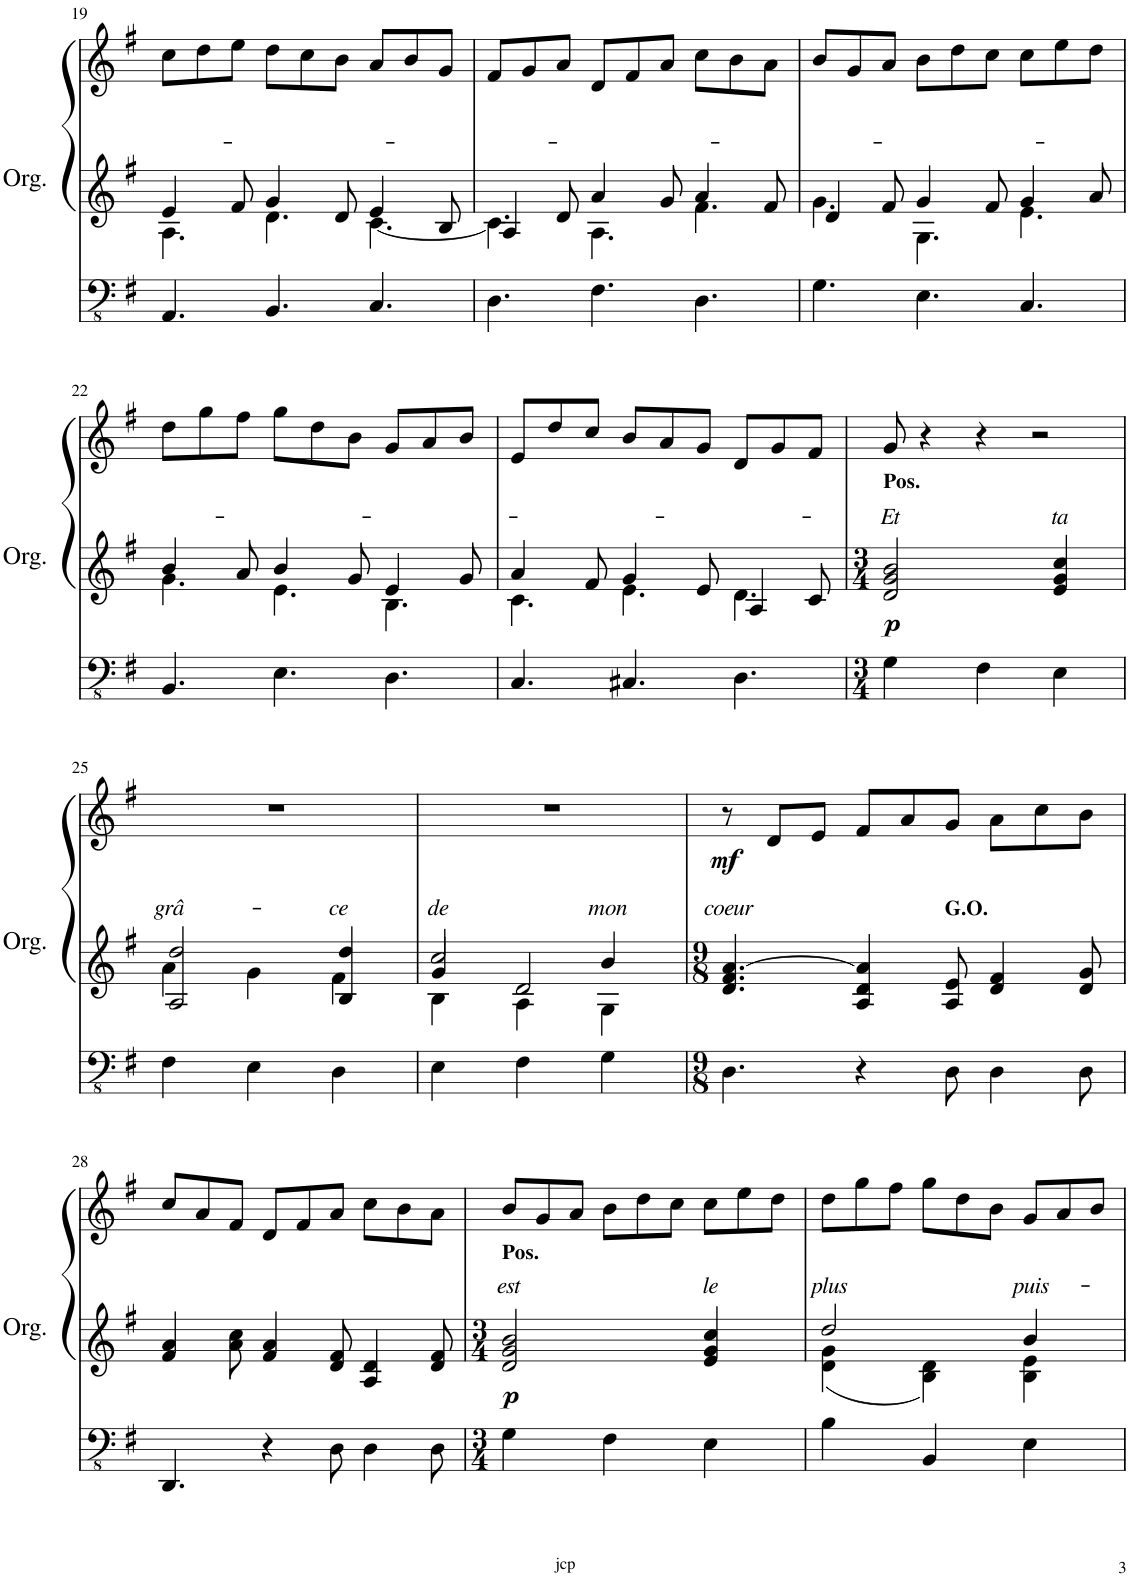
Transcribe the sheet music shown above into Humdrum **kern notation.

**kern	**kern	**text	**kern	**dynam
*part1	*part1	*part1	*part1	*part1
*staff3	*staff2	*staff2	*staff1	*staff1/2/3
*I"Orgue à tuyaux	*	*	*	*
*I'Org.	*	*	*	*
!!LO:PB:g=z
*clefFv4	*clefG2	*	*clefG2	*
*k[f#]	*k[f#]	*	*k[f#]	*
*M9/8	*M9/8	*	*M9/8	*
=19	=19	=19	=19	=19
*	*^	*	*	*
4.AAA/	4e/	4.A\	.	8cc\L	.
.	.	.	.	8dd\	.
.	8f#/	.	.	8ee\J	.
4.BBB/	4g/	4.d\	.	8dd\L	.
.	.	.	.	8cc\	.
.	8d/	.	.	8b\J	.
4.CC/	4e/	[4.c\	.	8a/L	.
.	.	.	.	8b/	.
.	8B/	.	.	8g/J	.
=20	=20	=20	=20	=20	=20
4.DD\	4A/	4.c\]	.	8f#/L	.
.	.	.	.	8g/	.
.	8d/	.	.	8a/J	.
4.FF#\	4a/	4.A\	.	8d/L	.
.	.	.	.	8f#/	.
.	8g/	.	.	8a/J	.
4.DD\	4a/	4.f#\	.	8cc\L	.
.	.	.	.	8b\	.
.	8f#/	.	.	8a\J	.
=21	=21	=21	=21	=21	=21
4.GG\	4d/	4.g\	.	8b/L	.
.	.	.	.	8g/	.
.	8f#/	.	.	8a/J	.
4.EE\	4g/	4.G\	.	8b\L	.
.	.	.	.	8dd\	.
.	8f#/	.	.	8cc\J	.
4.CC/	4g/	4.e\	.	8cc\L	.
.	.	.	.	8ee\	.
.	8a/	.	.	8dd\J	.
!!LO:LB:g=z
=22	=22	=22	=22	=22	=22
4.BBB/	4b/	4.g\	.	8dd\L	.
.	.	.	.	8gg\	.
.	8a/	.	.	8ff#\J	.
4.EE\	4b/	4.e\	.	8gg\L	.
.	.	.	.	8dd\	.
.	8g/	.	.	8b\J	.
4.DD\	4e/	4.B\	.	8g/L	.
.	.	.	.	8a/	.
.	8g/	.	.	8b/J	.
=23	=23	=23	=23	=23	=23
4.CC/	4a/	4.c\	.	8e/L	.
.	.	.	.	8dd/	.
.	8f#/	.	.	8cc/J	.
4.CC#X/	4g/	4.e\	.	8b/L	.
.	.	.	.	8a/	.
.	8e/	.	.	8g/J	.
4.DD\	4A/	4.d\	.	8d/L	.
.	.	.	.	8g/	.
.	8c/	.	.	8f#/J	.
*	*v	*v	*	*	*
=24	=24	=24	=24	=24
*M3/4	*M3/4	*	*	*
!	!LO:TX:a:B:t=Pos.	!	!	!
!	!	!LO:LY:a	!	!LO:DY:b=2
4GG\	2d/ 2g/ 2b/	Et	8g/	p
.	.	.	4r	.
4FF#\	.	.	.	.
.	.	.	4r	.
!	!	!LO:LY:a	!	!
4EE\	4e/ 4g/ 4cc/	ta	.	.
.	.	.	2r	.
4.ryy	4.ryy	.	.	.
!!LO:LB:g=z
=25	=25	=25	=25	=25
!	!	!LO:LY:a	!	!
*	*^	*	*	*
4FF#\	2A/ 2dd/	4a\	grâ-	2.r	.
4EE\	.	4g\	.	.	.
!	!	!	!LO:LY:a	!	!
4DD\	4B/ 4dd/	4f#\	-ce	.	.
=26	=26	=26	=26	=26	=26
!	!	!	!LO:LY:a	!	!
*	*	*^	*	*	*
4EE\	2cc/	4B\	4g/	de	2.r	.
4FF#\	.	4A\	2d/	.	.	.
!	!	!	!	!LO:LY:a	!	!
4GG\	4b/	4G\	.	mon	.	.
*	*v	*v	*v	*	*	*
=27	=27	=27	=27	=27
*M9/8	*M9/8	*	*	*
*	*^	*	*	*
!	!	!	!LO:LY:a	!	!LO:DY:b
*	*v	*v	*	*	*
4.DD\	4.d/ 4.f#/ [>4.a/	coeur	8r	mf
.	.	.	8d/L	.
.	.	.	8e/J	.
4r	4A/ 4d/ 4a/]	.	8f#/L	.
.	.	.	8a/	.
!	!LO:TX:a:B:t=G.O.	!	!	!
8DD\	8A/ 8e/	.	8g/J	.
4DD\	4d/ 4f#/	.	8a\L	.
.	.	.	8cc\	.
8DD\	8d/ 8g/	.	8b\J	.
!!LO:LB:g=z
=28	=28	=28	=28	=28
4.DDD/	4f#/ 4a/	.	8cc/L	.
.	.	.	8a/	.
.	8a\ 8cc\	.	8f#/J	.
4r	4f#/ 4a/	.	8d/L	.
.	.	.	8f#/	.
8DD\	8d/ 8f#/	.	8a/J	.
4DD\	4A/ 4d/	.	8cc\L	.
.	.	.	8b\	.
8DD\	8d/ 8f#/	.	8a\J	.
=29	=29	=29	=29	=29
*M3/4	*M3/4	*	*	*
!	!LO:TX:a:B:t=Pos.	!	!	!
!	!	!LO:LY:a	!	!LO:DY:b=2
4GG\	2d/ 2g/ 2b/	est	8b/L	p
.	.	.	8g/	.
4FF#\	.	.	8a/J	.
.	.	.	8b\L	.
!	!	!LO:LY:a	!	!
4EE\	4e/ 4g/ 4cc/	le	8dd\	.
.	.	.	8cc\J	.
4.ryy	4.ryy	.	8cc\L	.
.	.	.	8ee\	.
.	.	.	8dd\J	.
=30	=30	=30	=30	=30
!	!	!LO:LY:a	!	!
*	*^	*	*	*
4BB\	2dd/	4d\ 4g\	plus	8dd\L	.
.	.	.	.	8gg\	.
4BBB/	.	4B\ 4d\	.	8ff#\J	.
.	.	.	.	8gg\L	.
!	!	!	!LO:LY:a	!	!
4EE\	4b/	4B\ 4e\	puis-	8dd\	.
.	.	.	.	8b\J	.
4.ryy	4.ryy	4.ryy	.	8g/L	.
.	.	.	.	8a/	.
.	.	.	.	8b/J	.
*	*v	*v	*	*	*
=	=	=	=	=
*-	*-	*-	*-	*-
